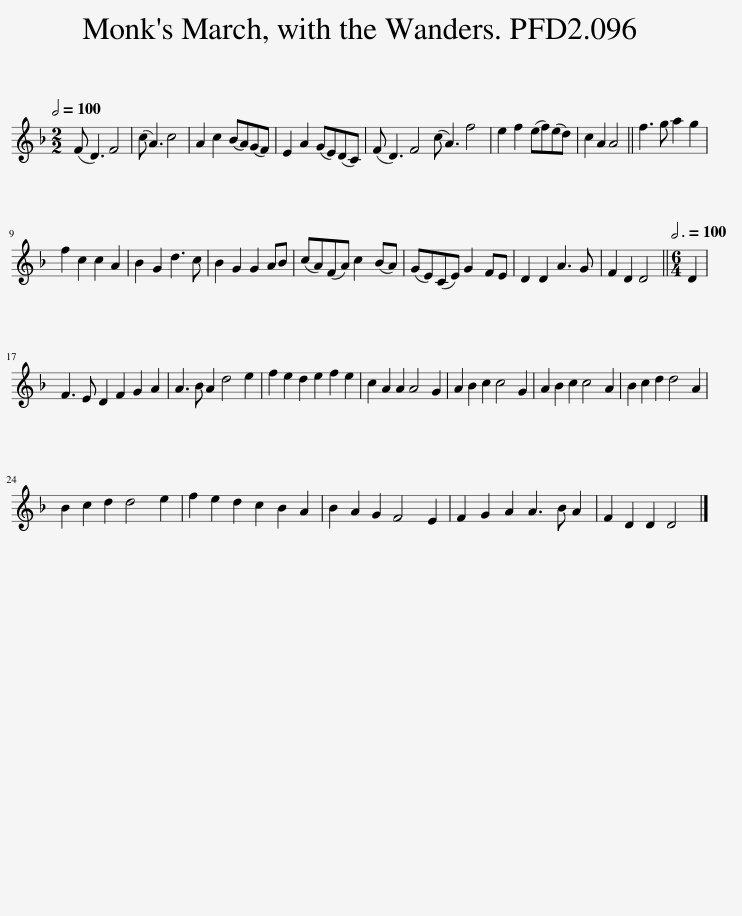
X:1
L:1/8
Q:1/2=100
M:2/2
I:linebreak $
K:F
V:1 treble
V:1
 (F D3) F4 | (c A3) c4 | A2 c2 (BA)(GF) | E2 A2 (GE)(DC) | (F D3) F4 (c A3) f4 | %5
 e2 f2 (ef)(ed) | c2 A2 A4 || f3 g a2 g2 |$ f2 c2 c2 A2 | B2 G2 d3 c | %10
 B2 G2 G2 AB | (cA)(FA) c2 (BA) | (GE)(CE) G2 FE | D2 D2 A3 G | F2 D2 D4 || %15
[M:6/4][Q:3/4=100] D2 |$ F3 E D2 F2 G2 A2 | A3 B A2 d4 e2 | f2 e2 d2 e2 f2 e2 | c2 A2 A2 A4 G2 | %20
 A2 B2 c2 c4 G2 | A2 B2 c2 c4 A2 | B2 c2 d2 d4 A2 |$ B2 c2 d2 d4 e2 | f2 e2 d2 c2 B2 A2 | %25
 B2 A2 G2 F4 E2 | F2 G2 A2 A3 B A2 | F2 D2 D2 D4 |] %28
